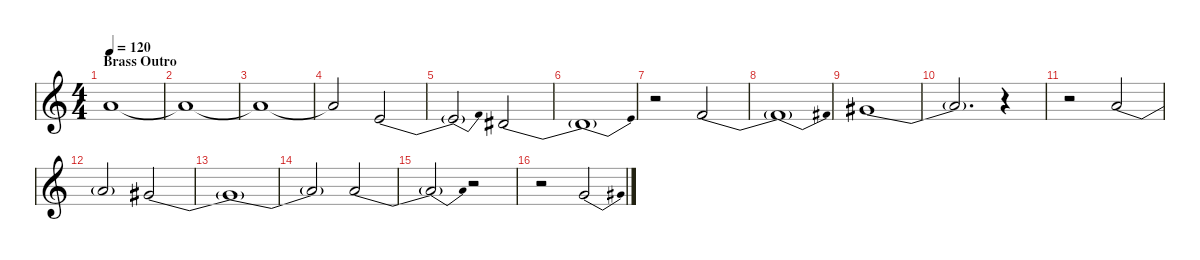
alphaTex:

\defaultSystemsLayout 4
\hideDynamics
\bracketExtendMode nobrackets
\singleTrackTrackNamePolicy hidden
\multiTrackTrackNamePolicy hidden
\otherSystemsTrackNameOrientation horizontal
\track ("Tenor Sex (Mike Brecker)" "sax.") {instrument tenorsax}
\staff {score}
\tuning (E4 B3 G3 D3 A2 E2)
\ts (4 4)
\section ("" "Brass Outro")
\tempo 120
\clef g2
\ks c
14.3.1{dy fff beam Up} |
14.3{t}.1{dy f beam Up} |
14.3{t}.1{beam Up} |
14.3{t}.2{beam Up} 14.4{be (bendrelease 0 0 30 2 30 2 60 0)}.2{dy fff beam Up} |
14.4{be (bend 0 0 60 2) t}.2{dy f beam Up} 13.4{be (bendrelease 0 0 30 2 30 2 60 0) acc #}.2{dy fff beam Up} |
13.4{be (bend 0 0 60 2) t acc #}.1{dy f beam Up} |
r.2{beam Down} 15.4{be (bendrelease 0 0 30 2 30 2 60 0)}.2{dy fff beam Up} |
15.4{be (bend 0 0 60 2) t}.1{dy f beam Up} |
13.3{be (bend 0 0 60 2) acc #}.1{dy fff beam Up} |
13.3{be (hold 0 2 60 2) t}.2{d dy f beam Up} r.4{beam Down} |
r.2{beam Down} 14.3{be (bend 0 0 60 2)}.2{dy fff beam Up} |
14.3{be (hold 0 2 60 2) t}.2{dy f beam Up} 13.3{be (bendrelease 0 0 30 2 30 2 60 0) acc #}.2{dy fff beam Up} |
13.3{be (bend 0 0 60 2) t acc #}.1{dy f beam Up} |
13.3{be (hold 0 2 60 2) t}.2{beam Up} 14.3{be (bend 0 0 60 2)}.2{dy fff beam Up} |
14.3{be (release 0 2 60 0) t}.2{dy f beam Up} r.2{beam Down} |
r.2{beam Down} 12.3{be (bend 0 0 60 2)}.2{dy fff beam Up}
